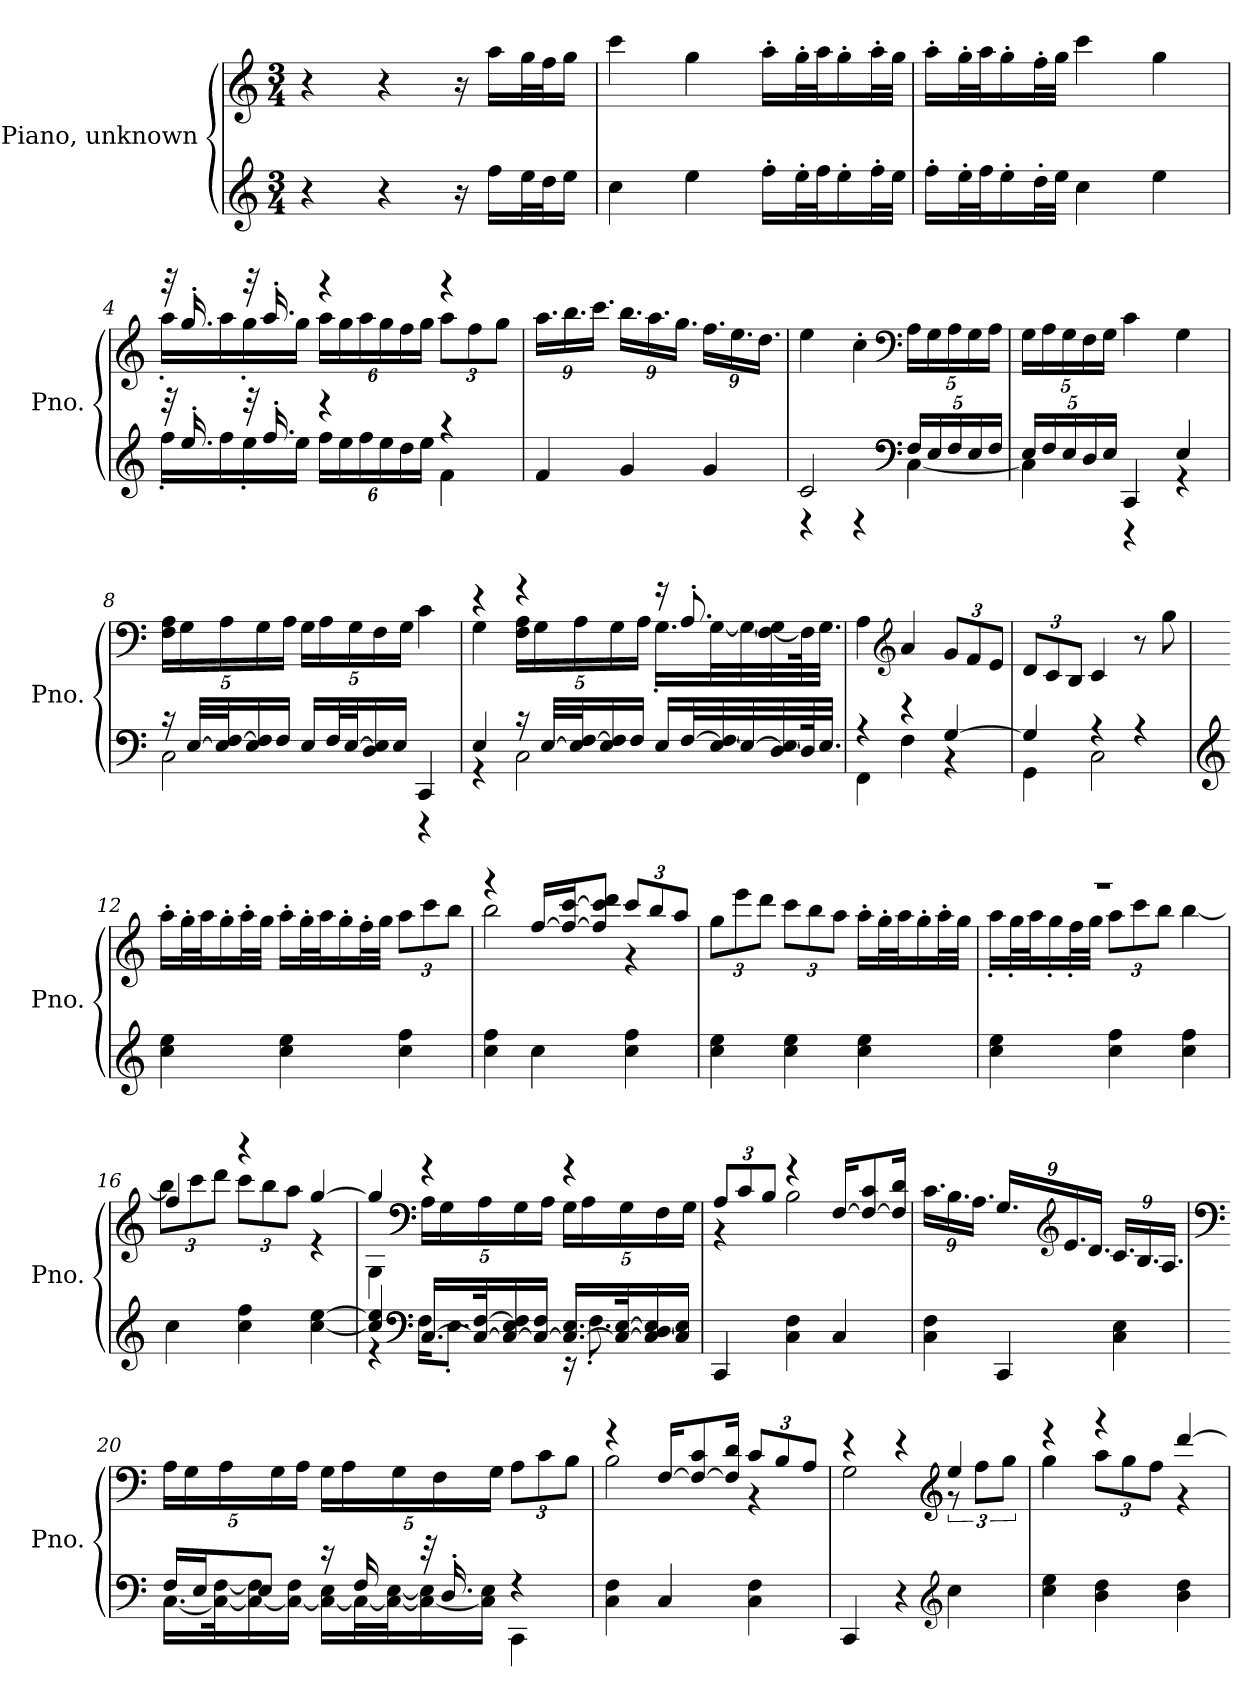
**kern	**kern
*part1	*part1
*staff2	*staff1
*I"Piano, unknown	*
*I'Pno.	*
*clefG2	*clefG2
*k[]	*k[]
*M3/4	*M3/4
*MM129	*MM129
=1	=1
4r	4r
4r	4r
16r	16r
16ff\LL	16aa\LL
32ee\L	32gg\L
32dd\J	32ff\J
16ee\JJ	16gg\JJ
=2	=2
4cc\	4ccc\
4ee\	4gg\
16ff'\LL	16aa'\LL
32ee'\L	32gg'\L
32ff\J	32aa\J
16ee'\	16gg'\
32ff'\L	32aa'\L
32ee\JJJ	32gg\JJJ
=3	=3
16ff'\LL	16aa'\LL
32ee'\L	32gg'\L
32ff\J	32aa\J
16ee'\	16gg'\
32dd'\L	32ff'\L
32ee\JJJ	32gg\JJJ
4cc\	4ccc\
4ee\	4gg\
=4	=4
*^	*^
32r	16ff'\LL	32r	16aa'\LL
16.ee'/	.	16.gg'/	.
.	16ff\	.	16aa\
32r	16ee'\	32r	16gg'\
16.ff'/	.	16.aa'/	.
.	16ee\JJ	.	16gg\JJ
*	*Xbrackettup	*	*Xbrackettup
4r	24ff\LL	4r	24aa\LL
.	24ee\	.	24gg\
.	24ff\	.	24aa\
.	24ee\	.	24gg\
.	24dd\	.	24ff\
.	24ee\JJ	.	24gg\JJ
4r	4f\	4r	12aa\L
.	.	.	12ff\
.	.	.	12gg\J
*v	*v	*	*
*	*v	*v
!!LO:LB:g=z
=5	=5
4f/	18.aa\LL
.	18.bb\
.	18.ccc\JJ
4g/	18.bb\LL
.	18.aa\
.	18.gg\JJ
4g/	18.ff\LL
.	18.ee\
.	18.dd\JJ
=6	=6
*^	*
2c/	4r	4ee\
.	4r	4cc'\
*clefF4	*	*clefF4
20F/LL	[4C\	20A\LL
20E/	.	20G\
20F/	.	20A\
20E/	.	20G\
20F/JJ	.	20A\JJ
=7	=7	=7
20E/LL	4C\]	20G\LL
20F/	.	20A\
20E/	.	20G\
20D/	.	20F\
20E/JJ	.	20G\JJ
4CC/	4r	4c\
4E/	4r	4G\
=8	=8	=8
16r	2C\	20F\ 20A\LL
.	.	20G\
[32E/LLL	.	.
32E/] [32F/J	.	.
.	.	20A\
16E/ 16F/]	.	.
.	.	20G\
16F/JJ	.	.
.	.	20A\JJ
16E/LL	.	20G\LL
.	.	20A\
32F/L	.	.
[32E/J	.	.
.	.	20G\
16D/ 16E/]	.	.
.	.	20F\
16E/JJ	.	.
.	.	20G\JJ
4CC/	4r	4c\
!!LO:LB:g=z
=9	=9	=9
*	*	*^
4E/	4r	4r	4G\
16r	2C\	4r	20F\ 20A\LL
.	.	.	20G\
[32E/LLL	.	.	.
32E/] [32F/J	.	.	.
.	.	.	20A\
16E/ 16F/]	.	.	.
.	.	.	20G\
16F/JJ	.	.	.
.	.	.	20A\JJ
16E/LL	.	16r	16.G'\LL
[32F/L	.	8.A'/	.
[32E/ 32F/]	.	.	[32G\L
32E/_	.	.	32G\_
[32D/ 32E/]	.	.	[32F\ 32G\]
64D/K]	.	.	64F\K]
32.E/JJJ	.	.	32.G\JJJ
*	*	*v	*v
=10	=10	=10
4r	4FF\	4A\
*	*	*clefG2
4r	4F\	4a/
[4G/	4r	12g/L
.	.	12f/
.	.	12e/J
=11	=11	=11
4G/]	4GG\	12d/L
.	.	12c/
.	.	12B/J
4r	2C\	4c/
4r	.	8r
.	.	8gg\
*v	*v	*
!!LO:LB:g=z
=12	=12
*clefG2	*
4cc\ 4ee\	16aa'\LL
.	32gg'\L
.	32aa\J
.	16gg'\
.	32aa'\L
.	32gg\JJJ
4cc\ 4ee\	16aa'\LL
.	32gg'\L
.	32aa\J
.	16gg'\
.	32ff'\L
.	32gg\JJJ
4cc\ 4ff\	12aa\L
.	12ccc\
.	12bb\J
=13	=13
*	*^
4cc\ 4ff\	4r	2bb\
4cc\	[16ff/LL	.
.	16ff/_ [16ccc/J	.
.	8ff/] 8ccc/] 8ddd/J	.
4cc\ 4ff\	12ccc/L	4r
.	12bb/	.
.	12aa/J	.
*	*v	*v
=14	=14
4cc\ 4ee\	12gg\L
.	12eee\
.	12ddd\J
4cc\ 4ee\	12ccc\L
.	12bb\
.	12aa\J
4cc\ 4ee\	16aa'\LL
.	32gg'\L
.	32aa\J
.	16gg'\
.	32aa'\L
.	32gg\JJJ
!!LO:LB:g=z
=15	=15
*	*^
4cc\ 4ee\	2.r	16aa'\LL
.	.	32gg'\L
.	.	32aa\J
.	.	16gg'\
.	.	32ff'\L
.	.	32gg\JJJ
4cc\ 4ff\	.	12aa\L
.	.	12ccc\
.	.	12bb\J
4cc\ 4ff\	.	[4bb\
=16	=16	=16
4cc\	4ff/	12bb\L]
.	.	12ccc\
.	.	12ddd\J
4cc\ 4ff\	4r	12ccc\L
.	.	12bb\
.	.	12aa\J
[4cc\ [4ee\	[4gg/	4r
=17	=17	=17
*^	*	*
4cc/] 4ee/]	4r	4gg/]	4G\
*clefF4	*	*clefF4	*
[16.C/LL	16F\KL	4r	20A\LL
.	.	.	20G\
.	8.E'\J	.	.
32C/_ [32F/K	.	.	.
.	.	.	20A\
16C/_ 16E/ 16F/]	.	.	.
.	.	.	20G\
16C/_ 16F/JJ	.	.	.
.	.	.	20A\JJ
16.C/_ 16.E/LL	16r	4r	20G\LL
.	.	.	20A\
.	8.F'\	.	.
32C/_ [32E/K	.	.	.
.	.	.	20G\
16C/_ 16D/ 16E/]	.	.	.
.	.	.	20F\
16C/] 16E/JJ	.	.	.
.	.	.	20G\JJ
*v	*v	*	*
!!LO:LB:g=z	!!
=18	=18	=18
4CC/	12A/L	4r
.	12c/	.
.	12B/J	.
4C\ 4F\	4r	2B\
4C/	[16F/KL	.
.	8F/_ 8c/	.
.	16F/] 16d/Jk	.
*	*v	*v
=19	=19
4C\ 4F\	18.c\LL
.	18.B\
.	18.A\JJ
4CC/	18.G/LL
*	*clefG2
.	18.e/
.	18.d/JJ
4C\ 4E\	18.c/LL
.	18.B/
.	18.A/JJ
!!LO:PB:g=z
=20	=20
*	*clefF4
*^	*
16F/LL	[16.C\LL	20A\LL
.	.	20G\
16E/J	.	.
.	32C\_ [32F\K	.
.	.	20A\
8E/J	16C\_ 16F\]	.
.	.	20G\
.	16C\_ 16F\JJ	.
.	.	20A\JJ
16r	16C\_ 16E\LL	20G\LL
.	.	20A\
16F/	32C\L_	.
.	32C\_ [32E\J	.
.	.	20G\
32r	16C\_ 16E\]	.
.	.	20F\
16.D'/	.	.
.	16C\] 16E\JJ	.
.	.	20G\JJ
4r	4CC\	12A\L
.	.	12c\
.	.	12B\J
*v	*v	*
=21	=21
*	*^
4C\ 4F\	4r	2B\
4C/	[16F/KL	.
.	8F/_ 8c/	.
.	16F/] 16d/Jk	.
4C\ 4F\	12c/L	4r
.	12B/	.
.	12A/J	.
=22	=22	=22
4CC/	4r	2G\
4r	4r	.
*clefG2	*clefG2	*
*	*	*brackettup
4cc\	4ee/	12r
.	.	12ff\L
.	.	12gg\J
=23	=23	=23
4cc\ 4ee\	4r	4gg\
*	*	*Xbrackettup
4b\ 4dd\	4r	12aa\L
.	.	12gg\
.	.	12ff\J
4b\ 4dd\	[4ddd/	4r
*	*v	*v
=	=
*-	*-
